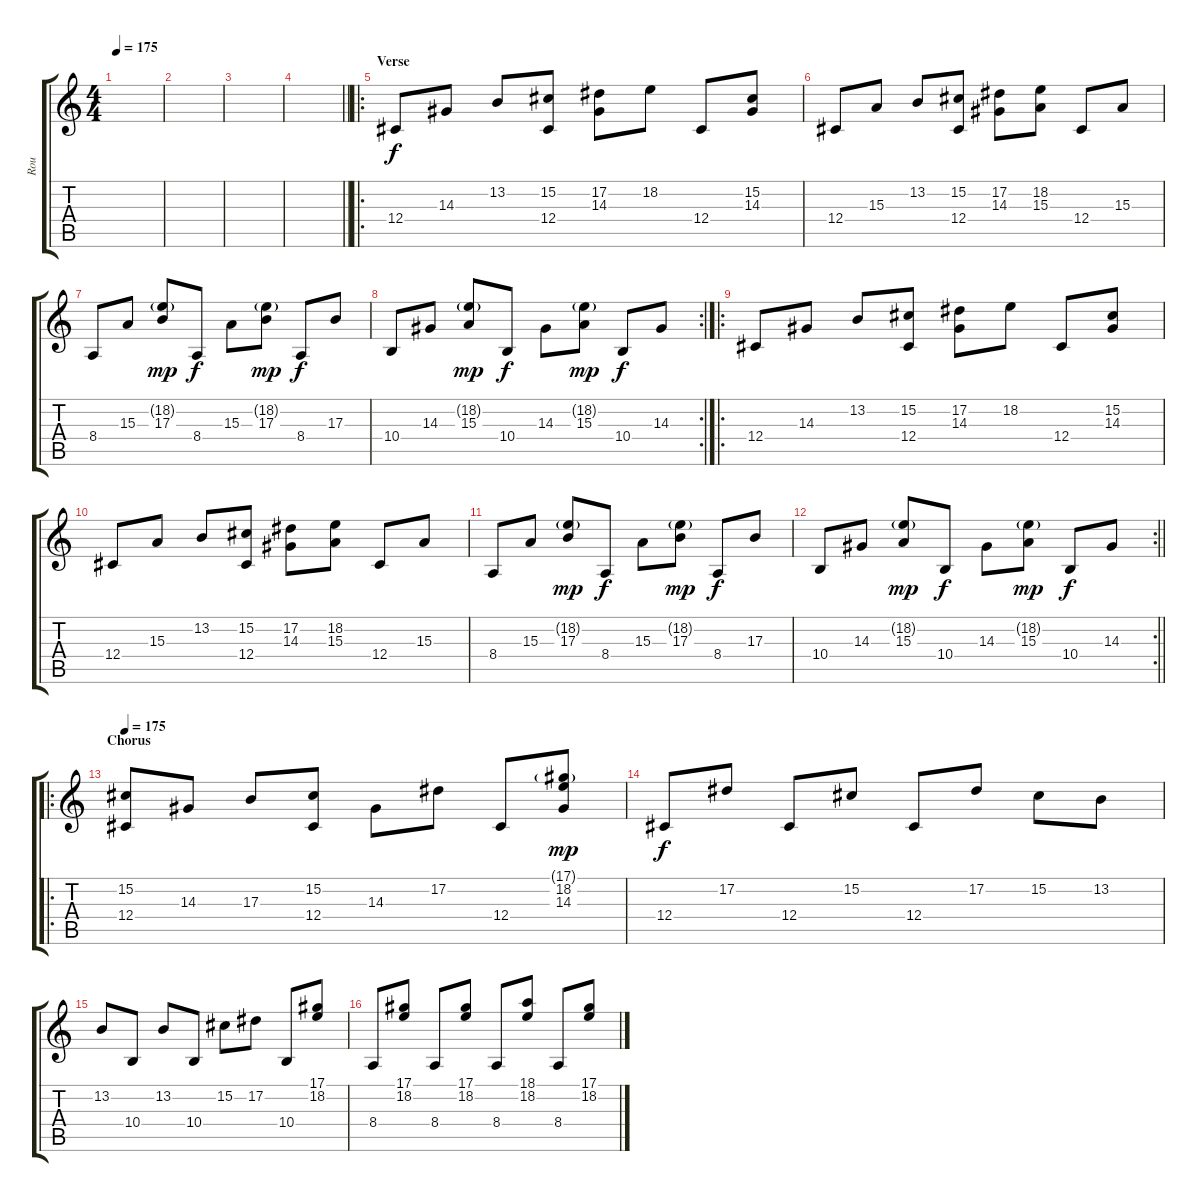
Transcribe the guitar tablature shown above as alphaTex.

\track ("Rou" "Rou") {instrument lead1square}
\staff {score tabs}
\tuning (Eb4 Bb3 Gb3 Db3 Ab2 Db2) {hide}
\ts (4 4)
\tempo 175
\clef g2
\ks c
|
|
|
\barLineRight lightlight
|
\ro
\section ("" "Verse")
12.4.8{volume 6} 14.3.8 13.2.8 (15.2 12.4).8 (17.2 14.3).8 18.2.8 12.4.8 (15.2 14.3).8 |
12.4.8 15.3.8 13.2.8 (15.2 12.4).8 (17.2 14.3).8 (18.2 15.3).8 12.4.8 15.3.8 |
8.4.8 15.3.8 (18.2{g} 17.3).8{dy mp} 8.4.8{dy f} 15.3.8 (18.2{g} 17.3).8{dy mp} 8.4.8{dy f} 17.3.8 |
\rc 2
10.4.8 14.3.8 (18.2{g} 15.3).8{dy mp} 10.4.8{dy f} 14.3.8 (18.2{g} 15.3).8{dy mp} 10.4.8{dy f} 14.3.8 |
\ro
12.4.8{volume 6} 14.3.8 13.2.8 (15.2 12.4).8 (17.2 14.3).8 18.2.8 12.4.8 (15.2 14.3).8 |
12.4.8 15.3.8 13.2.8 (15.2 12.4).8 (17.2 14.3).8 (18.2 15.3).8 12.4.8 15.3.8 |
8.4.8 15.3.8 (18.2{g} 17.3).8{dy mp} 8.4.8{dy f} 15.3.8 (18.2{g} 17.3).8{dy mp} 8.4.8{dy f} 17.3.8 |
\rc 2
\barLineRight lightlight
10.4.8 14.3.8 (18.2{g} 15.3).8{dy mp} 10.4.8{dy f} 14.3.8 (18.2{g} 15.3).8{dy mp} 10.4.8{dy f} 14.3.8 |
\ro
\section ("" "Chorus")
\tempo 175
(15.2 12.4).8 14.3.8 17.3.8 (15.2 12.4).8 14.3.8 17.2.8 12.4.8 (17.1{g} 18.2 14.3).8{dy mp} |
12.4.8{dy f} 17.2.8 12.4.8 15.2.8 12.4.8 17.2.8 15.2.8 13.2.8 |
13.2.8 10.4.8 13.2.8 10.4.8 15.2.8 17.2.8 10.4.8 (17.1 18.2).8 |
8.4.8 (17.1 18.2).8 8.4.8 (17.1 18.2).8 8.4.8 (18.1 18.2).8 8.4.8 (17.1 18.2).8
